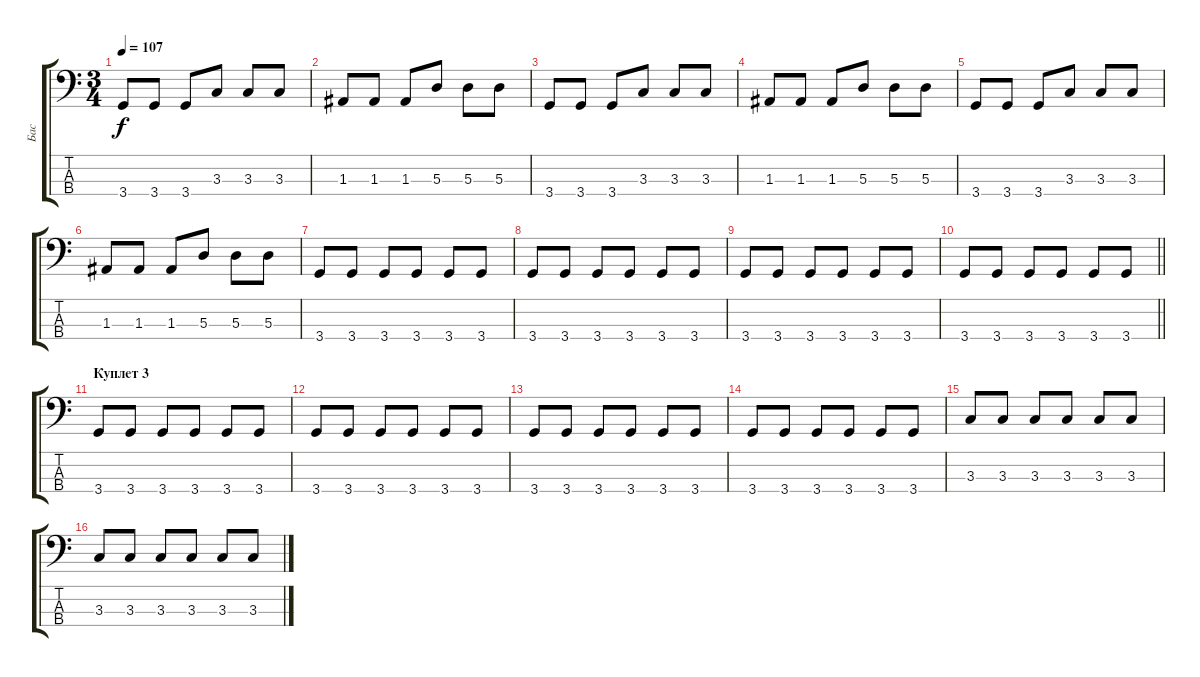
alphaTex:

\track ("Бас" "Бас") {instrument electricbassfinger}
\staff {score tabs}
\tuning (G2 D2 A1 E1) {hide}
\ts (3 4)
\tempo 107
\clef f4
\ks c
3.4.8{dy f} 3.4.8 3.4.8 3.3.8 3.3.8 3.3.8 |
1.3.8 1.3.8 1.3.8 5.3.8 5.3.8 5.3.8 |
3.4.8 3.4.8 3.4.8 3.3.8 3.3.8 3.3.8 |
1.3.8 1.3.8 1.3.8 5.3.8 5.3.8 5.3.8 |
3.4.8 3.4.8 3.4.8 3.3.8 3.3.8 3.3.8 |
1.3.8 1.3.8 1.3.8 5.3.8 5.3.8 5.3.8 |
3.4.8 3.4.8 3.4.8 3.4.8 3.4.8 3.4.8 |
3.4.8 3.4.8 3.4.8 3.4.8 3.4.8 3.4.8 |
3.4.8 3.4.8 3.4.8 3.4.8 3.4.8 3.4.8 |
\barLineRight lightlight
3.4.8 3.4.8 3.4.8 3.4.8 3.4.8 3.4.8 |
\section ("" "Куплет 3")
3.4.8 3.4.8 3.4.8 3.4.8 3.4.8 3.4.8 |
3.4.8 3.4.8 3.4.8 3.4.8 3.4.8 3.4.8 |
3.4.8 3.4.8 3.4.8 3.4.8 3.4.8 3.4.8 |
3.4.8 3.4.8 3.4.8 3.4.8 3.4.8 3.4.8 |
3.3.8 3.3.8 3.3.8 3.3.8 3.3.8 3.3.8 |
3.3.8 3.3.8 3.3.8 3.3.8 3.3.8 3.3.8
